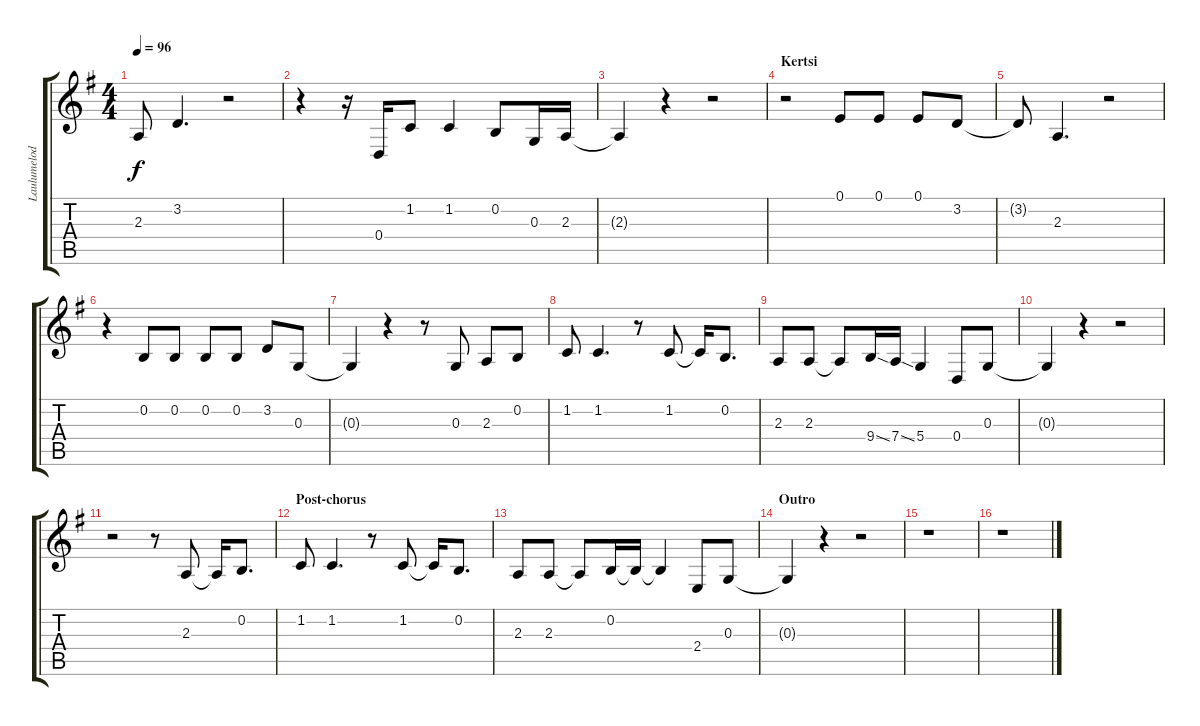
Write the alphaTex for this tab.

\track ("Laulumelodia" "Laulumelod") {instrument voiceoohs}
\staff {score tabs}
\tuning (E4 B3 G3 D3 A2 E2) {hide}
\ts (4 4)
\tempo 96
\clef g2
\ks g
2.3{t}.8{dy f} 3.2.4{d} r.2 |
r.4 r.16 0.4.16 1.2.8 1.2.4 0.2.8 0.3.16 2.3.16 |
2.3{t}.4 r.4 r.2 |
\section ("" "Kertsi")
r.2 0.1.8 0.1.8 0.1.8 3.2.8 |
3.2{t}.8 2.3.4{d} r.2 |
r.4 0.2.8 0.2.8 0.2.8 0.2.8 3.2.8 0.3.8 |
0.3{t}.4 r.4 r.8 0.3.8 2.3.8 0.2.8 |
1.2.8 1.2.4{d} r.8 1.2.8 1.2{t}.16 0.2.8{d} |
2.3.8 2.3.8 2.3{t}.8 9.4{ss}.16 7.4{ss}.16 5.4.4 0.4.8 0.3.8 |
0.3{t}.4 r.4 r.2 |
r.2 r.8 2.3.8 2.3{t}.16 0.2.8{d} |
\section ("" "Post-chorus")
1.2.8 1.2.4{d} r.8 1.2.8 1.2{t}.16 0.2.8{d} |
2.3.8 2.3.8 2.3{t}.8 0.2.16 0.2{t}.16 0.2{t}.4 2.4.8 0.3.8 |
\section ("" "Outro")
0.3{t}.4 r.4 r.2 |
r.1 |
r.1
